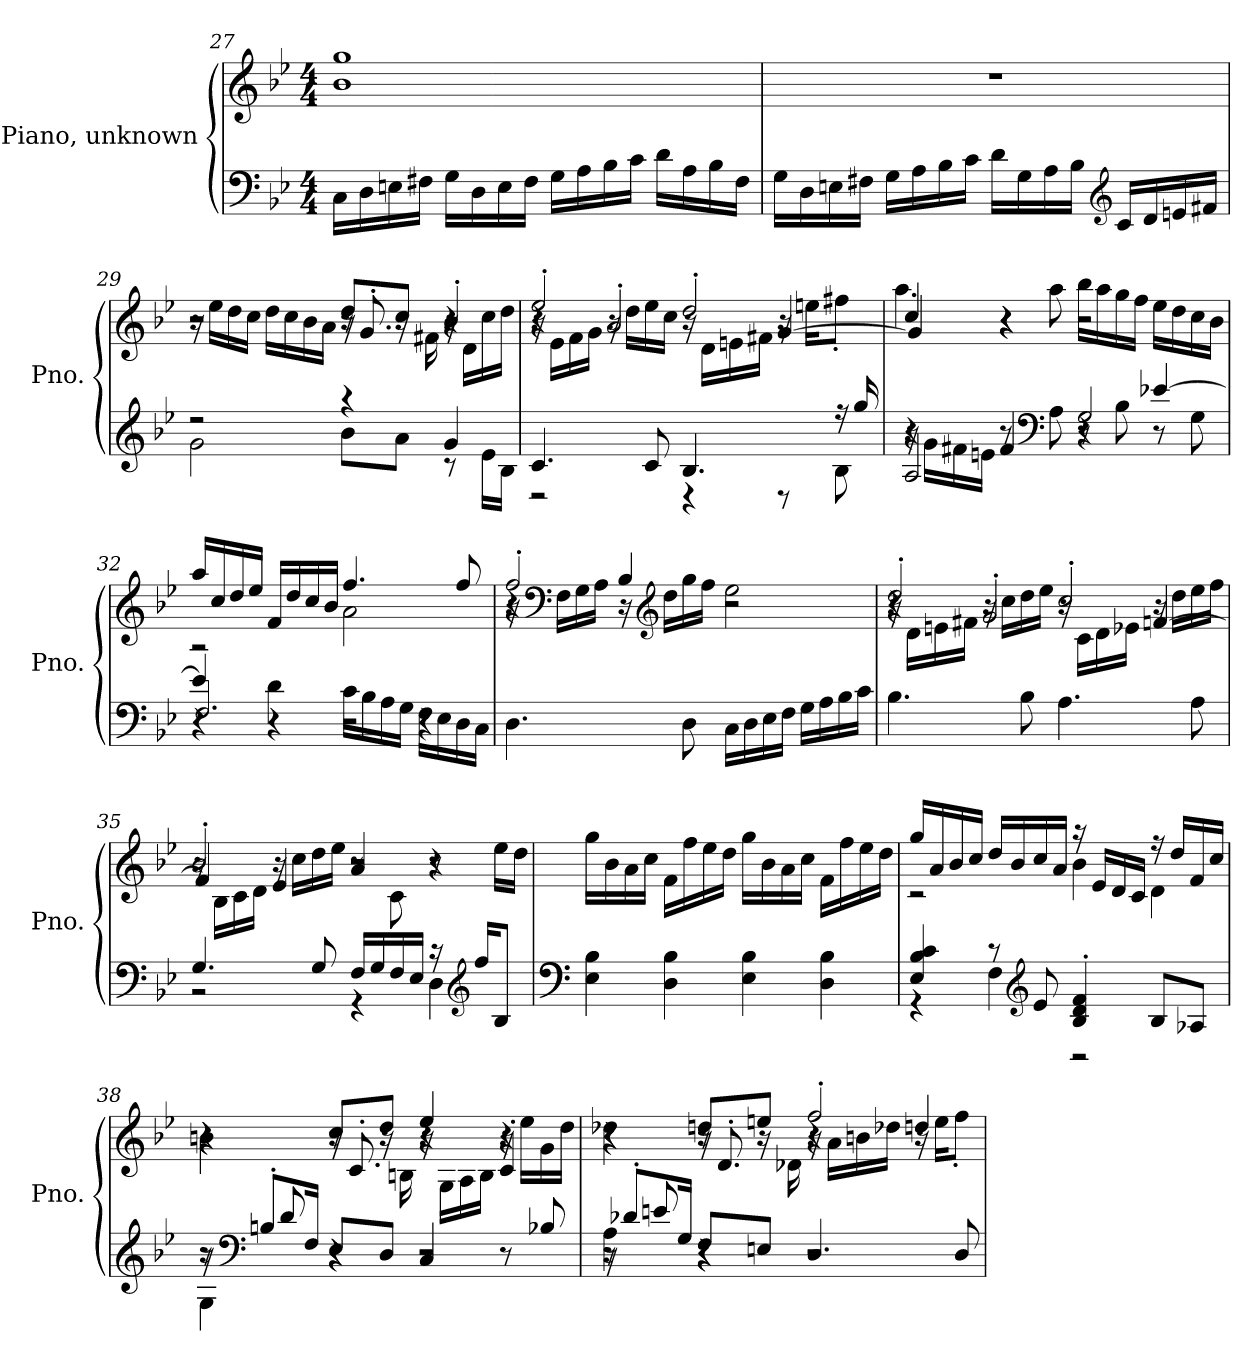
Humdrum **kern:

**kern	**kern
*part1	*part1
*staff2	*staff1
*I"Piano, unknown	*
*I'Pno.	*
!!LO:LB:g=z
*clefF4	*clefG2
*k[b-e-]	*k[b-e-]
*M4/4	*M4/4
=27	=27
16C\LL	1b- 1gg
16D\	.
16En\	.
16F#X\JJ	.
16G\LL	.
16D\	.
16E\	.
16F#\JJ	.
16G\LL	.
16A\	.
16B-\	.
16c\JJ	.
16d\LL	.
16A\	.
16B-\	.
16F#\JJ	.
=28	=28
16G\LL	1r
16D\	.
16En\	.
16F#X\JJ	.
16G\LL	.
16A\	.
16B-\	.
16c\JJ	.
16d\LL	.
16G\	.
16A\	.
16B-\JJ	.
*clefG2	*
16c/LL	.
16d/	.
16en/	.
16f#X/JJ	.
!!LO:LB:g=z
=29	=29
*^	*^
*	*	*	*^
2r	2g\	2r	16r	2r
.	.	.	16ee-\LL	.
.	.	.	16dd\	.
.	.	.	16cc\JJ	.
.	.	.	16dd\LL	.
.	.	.	16cc\	.
.	.	.	16b-\	.
.	.	.	16a\JJ	.
4r	8b-\L	8dd/L	8r	16r
.	.	.	.	8.g'/
.	8a\J	8cc/J	16r	.
.	.	.	16f#X\	.
4g/	8r	4b-'/	16r	4r
.	.	.	16d\LL	.
.	16e-\LL	.	16cc\	.
.	16B-\JJ	.	16dd\JJ	.
=30	=30	=30	=30	=30
4.c/	2r	2ee-'/	16r	4r
.	.	.	16e-\LL	.
.	.	.	16f\	.
.	.	.	16g\JJ	.
.	.	.	16r	2a'/
.	.	.	16dd\LL	.
8c/	.	.	16ee-\	.
.	.	.	16cc\JJ	.
4.B-/	4r	2dd'/	16r	.
.	.	.	16d\LL	.
.	.	.	16en\	.
.	.	.	16f#X\JJ	.
.	8r	.	16r	[4g/
.	.	.	16een\KL	.
16r	8B-\	.	8ff#X'\J	.
16gg/	.	.	.	.
!!LO:LB:g=z	!!	!!
=31	=31	=31	=31	=31
*	*^	*	*	*
4r	16r	2A/	4cc/	4.aa\	4g/]
.	16g\LL	.	.	.	.
.	16f#X\	.	.	.	.
.	16en\JJ	.	.	.	.
4f#/	8r	.	4r	.	4r
*clefF4	*	*	*	*	*
.	8A\	.	.	8aa\	.
4r	8r	2G/	2r	16bb-\LL	2r
.	.	.	.	16aa\	.
.	8B-\	.	.	16gg\	.
.	.	.	.	16ff\JJ	.
[4e-X/	8r	.	.	16ee-\LL	.
.	.	.	.	16dd\	.
.	8G\	.	.	16cc\	.
.	.	.	.	16b-\JJ	.
*	*	*	*	*v	*v
=32	=32	=32	=32	=32
4e-/]	4r	2.F/	16aa/LL	2r
.	.	.	16cc/	.
.	.	.	16dd/	.
.	.	.	16ee-/JJ	.
4r	4d\	.	16f/LL	.
.	.	.	16dd/	.
.	.	.	16cc/	.
.	.	.	16b-/JJ	.
2r	16c\LL	.	4.ff/	2a\
.	16B-\	.	.	.
.	16A\	.	.	.
.	16G\JJ	.	.	.
.	16F\LL	4r	.	.
.	16E-\	.	.	.
.	16D\	.	8ff/	.
.	16C\JJ	.	.	.
*v	*v	*v	*	*
!!LO:LB:g=z
=33	=33	=33
*	*	*^
4.D\	2ff'/	16r	4r
*	*clefF4	*	*
.	.	16F\LL	.
.	.	16G\	.
.	.	16A\JJ	.
.	.	16r	4B-/
*	*clefG2	*	*
.	.	16dd\LL	.
8D\	.	16gg\	.
.	.	16ff\JJ	.
16C\LL	2r	2ee-\	2r
16D\	.	.	.
16E-\	.	.	.
16F\JJ	.	.	.
16G\LL	.	.	.
16A\	.	.	.
16B-\	.	.	.
16c\JJ	.	.	.
=34	=34	=34	=34
4.B-\	2dd'/	16r	4r
.	.	16d\LL	.
.	.	16en\	.
.	.	16f#X\JJ	.
.	.	16r	2g'/
.	.	16cc\LL	.
8B-\	.	16dd\	.
.	.	16ee-\JJ	.
4.A\	2cc'/	16r	.
.	.	16c\LL	.
.	.	16d\	.
.	.	16e-X\JJ	.
.	.	16r	[4fn/
.	.	16dd\LL	.
8A\	.	16ee-\	.
.	.	16ff\JJ	.
!!LO:LB:g=z	!!	!!
=35	=35	=35	=35
*^	*	*	*
4.G/	2r	2b-'/	16r	4f/]
.	.	.	16B-\LL	.
.	.	.	16c\	.
.	.	.	16d\JJ	.
.	.	.	16r	4e-/
.	.	.	16cc\LL	.
8G/	.	.	16dd\	.
.	.	.	16ee-\JJ	.
16F/LL	4r	4a/	8r	2r
16G/	.	.	.	.
16F/	.	.	8c\	.
16E-/JJ	.	.	.	.
16r	4D\	4r	8r	.
*clefG2	*	*	*	*
16ff/KL	.	.	.	.
8B-/J	.	.	16ee-\LL	.
.	.	.	16dd\JJ	.
*v	*v	*	*	*
*	*v	*v	*v
=36	=36
*clefF4	*
4E-\ 4B-\	16gg\LL
.	16b-\
.	16a\
.	16cc\JJ
4D\ 4B-\	16f\LL
.	16ff\
.	16ee-\
.	16dd\JJ
4E-\ 4B-\	16gg\LL
.	16b-\
.	16a\
.	16cc\JJ
4D\ 4B-\	16f\LL
.	16ff\
.	16ee-\
.	16dd\JJ
!!LO:PB:g=z
=37	=37
*^	*^
4E-/ 4B-/ 4c/	4r	16gg/LL	2r
.	.	16a/	.
.	.	16b-/	.
.	.	16cc/JJ	.
8r	4F\	16dd/LL	.
.	.	16b-/	.
*clefG2	*	*	*
8e-/	.	16cc/	.
.	.	16a/JJ	.
4B-/' 4d/' 4f/'	2r	16r	4b-\
.	.	16e-/LL	.
.	.	16d/	.
.	.	16c/JJ	.
8B-/L	.	16r	4d\
.	.	16dd/LL	.
8A-X/J	.	16f/	.
.	.	16cc/JJ	.
=38	=38	=38	=38
*	*^	*	*^
8r	4G\	16r	4r	4bn\	4r
*clefF4	*	*	*	*	*
.	.	8Bn'/L	.	.	.
8d/	.	.	.	.	.
.	.	16F/Jk	.	.	.
4r	4r	8E-/L	8cc/L	8r	16r
.	.	.	.	.	8.c'/
.	.	8D/J	8dd/J	16r	.
.	.	.	.	16Bn\	.
2r	2r	4C/	4ee-/	16r	4r
.	.	.	.	16G\LL	.
.	.	.	.	16A\	.
.	.	.	.	16B\JJ	.
.	.	8r	4r	16r	4c'/
.	.	.	.	16ee-\LL	.
.	.	8B-X/	.	16g\	.
.	.	.	.	16dd\JJ	.
!!LO:LB:g=z	!!	!!
=39	=39	=39	=39	=39	=39
8r	4A\	16r	4r	4dd-X\	4r
.	.	8d-X'/L	.	.	.
8en/	.	.	.	.	.
.	.	16G/Jk	.	.	.
4r	4r	8F/L	8ddn/L	8r	16r
.	.	.	.	.	8.d'/
.	.	8En/J	8een/J	16r	.
.	.	.	.	16d-X\	.
2r	2r	4.D/	2ff'/	16r	4r
.	.	.	.	16a\LL	.
.	.	.	.	16bn\	.
.	.	.	.	16dd-X\JJ	.
.	.	.	.	16r	4ddn/
.	.	.	.	16ee\KL	.
.	.	8D/	.	8ff'\J	.
*v	*v	*v	*	*	*
*	*v	*v	*v
=	=
*-	*-
